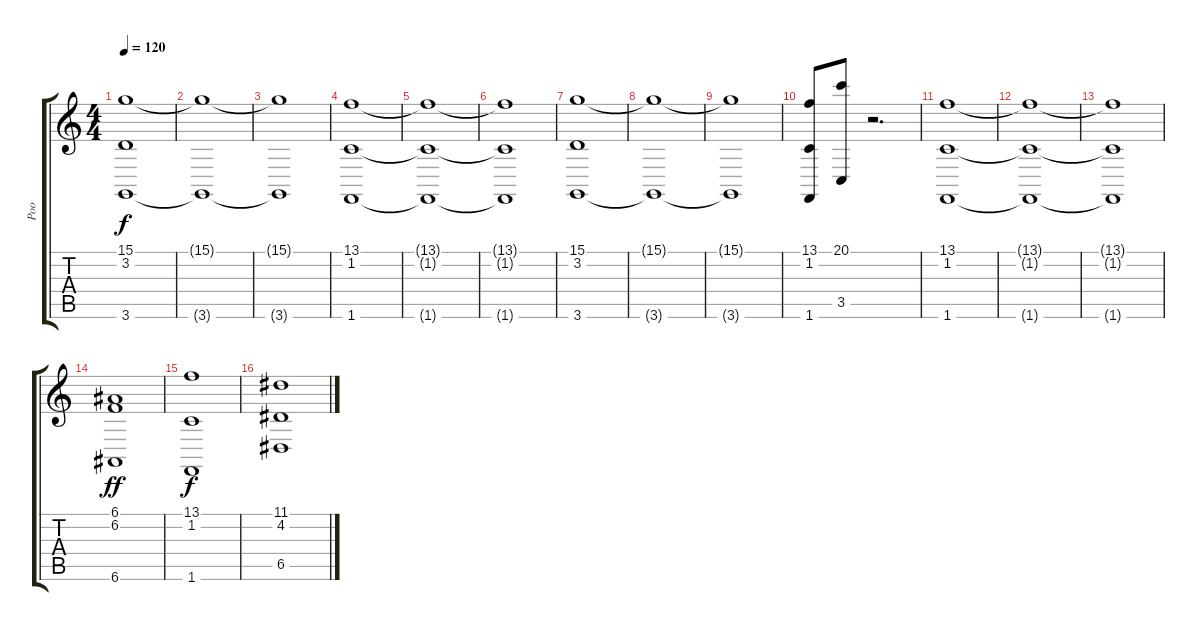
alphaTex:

\track ("Poo" "Poo") {instrument lead6voice}
\staff {score tabs}
\tuning (E4 B3 G3 D3 A2 E2) {hide}
\ts (4 4)
\tempo 120
\clef g2
\ks c
(15.1 3.2 3.6).1{dy f volume 10} |
(15.1{t} 3.6{t}).1 |
(15.1{t} 3.6{t}).1 |
(13.1 1.2 1.6).1 |
(13.1{t} 1.2{t} 1.6{t}).1 |
(13.1{t} 1.2{t} 1.6{t}).1 |
(15.1 3.2 3.6).1 |
(15.1{t} 3.6{t}).1 |
(15.1{t} 3.6{t}).1 |
(13.1 1.2 1.6).8 (20.1 3.5).8 r.2{d} |
(13.1 1.2 1.6).1 |
(13.1{t} 1.2{t} 1.6{t}).1 |
(13.1{t} 1.2{t} 1.6{t}).1 |
(6.1 6.2 6.6).1{dy ff} |
(13.1 1.2 1.6).1{dy f} |
(11.1 4.2 6.5).1
